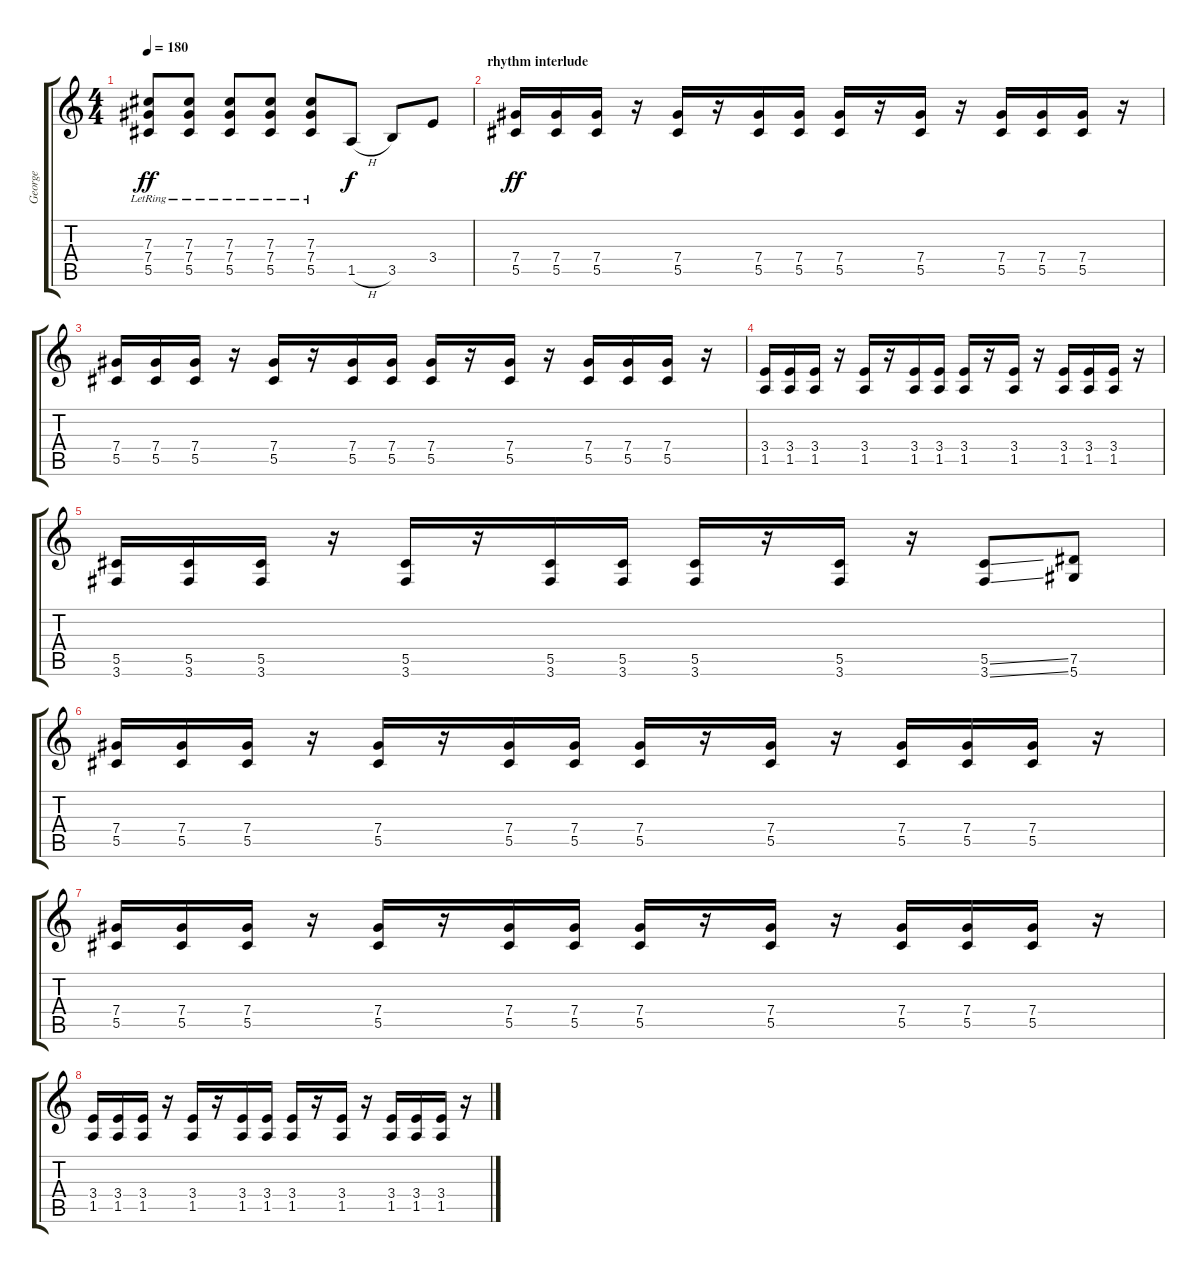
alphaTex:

\track ("George" "George") {instrument distortionguitar}
\staff {score tabs}
\tuning (Eb4 Bb3 Gb3 Db3 Ab2 Eb2) {hide}
\ts (4 4)
\tempo 180
\clef g2
\ks c
(7.3{lr} 7.4{lr} 5.5{lr}).8{dy ff} (7.3{lr} 7.4{lr} 5.5{lr}).8 (7.3{lr} 7.4{lr} 5.5{lr}).8 (7.3{lr} 7.4{lr} 5.5{lr}).8 (7.3 7.4 5.5{lr}).8 1.5{h}.8{dy f} 3.5.8 3.4.8 |
\section ("" "rhythm interlude")
(7.4 5.5).16{dy ff} (7.4 5.5).16 (7.4 5.5).16 r.16 (7.4 5.5).16 r.16 (7.4 5.5).16 (7.4 5.5).16 (7.4 5.5).16 r.16 (7.4 5.5).16 r.16 (7.4 5.5).16 (7.4 5.5).16 (7.4 5.5).16 r.16 |
(7.4 5.5).16 (7.4 5.5).16 (7.4 5.5).16 r.16 (7.4 5.5).16 r.16 (7.4 5.5).16 (7.4 5.5).16 (7.4 5.5).16 r.16 (7.4 5.5).16 r.16 (7.4 5.5).16 (7.4 5.5).16 (7.4 5.5).16 r.16 |
(3.4 1.5).16 (3.4 1.5).16 (3.4 1.5).16 r.16 (3.4 1.5).16 r.16 (3.4 1.5).16 (3.4 1.5).16 (3.4 1.5).16 r.16 (3.4 1.5).16 r.16 (3.4 1.5).16 (3.4 1.5).16 (3.4 1.5).16 r.16 |
(5.5 3.6).16 (5.5 3.6).16 (5.5 3.6).16 r.16 (5.5 3.6).16 r.16 (5.5 3.6).16 (5.5 3.6).16 (5.5 3.6).16 r.16 (5.5 3.6).16 r.16 (5.5{ss} 3.6{ss}).8 (7.5 5.6).8 |
(7.4 5.5).16 (7.4 5.5).16 (7.4 5.5).16 r.16 (7.4 5.5).16 r.16 (7.4 5.5).16 (7.4 5.5).16 (7.4 5.5).16 r.16 (7.4 5.5).16 r.16 (7.4 5.5).16 (7.4 5.5).16 (7.4 5.5).16 r.16 |
(7.4 5.5).16 (7.4 5.5).16 (7.4 5.5).16 r.16 (7.4 5.5).16 r.16 (7.4 5.5).16 (7.4 5.5).16 (7.4 5.5).16 r.16 (7.4 5.5).16 r.16 (7.4 5.5).16 (7.4 5.5).16 (7.4 5.5).16 r.16 |
(3.4 1.5).16 (3.4 1.5).16 (3.4 1.5).16 r.16 (3.4 1.5).16 r.16 (3.4 1.5).16 (3.4 1.5).16 (3.4 1.5).16 r.16 (3.4 1.5).16 r.16 (3.4 1.5).16 (3.4 1.5).16 (3.4 1.5).16 r.16
